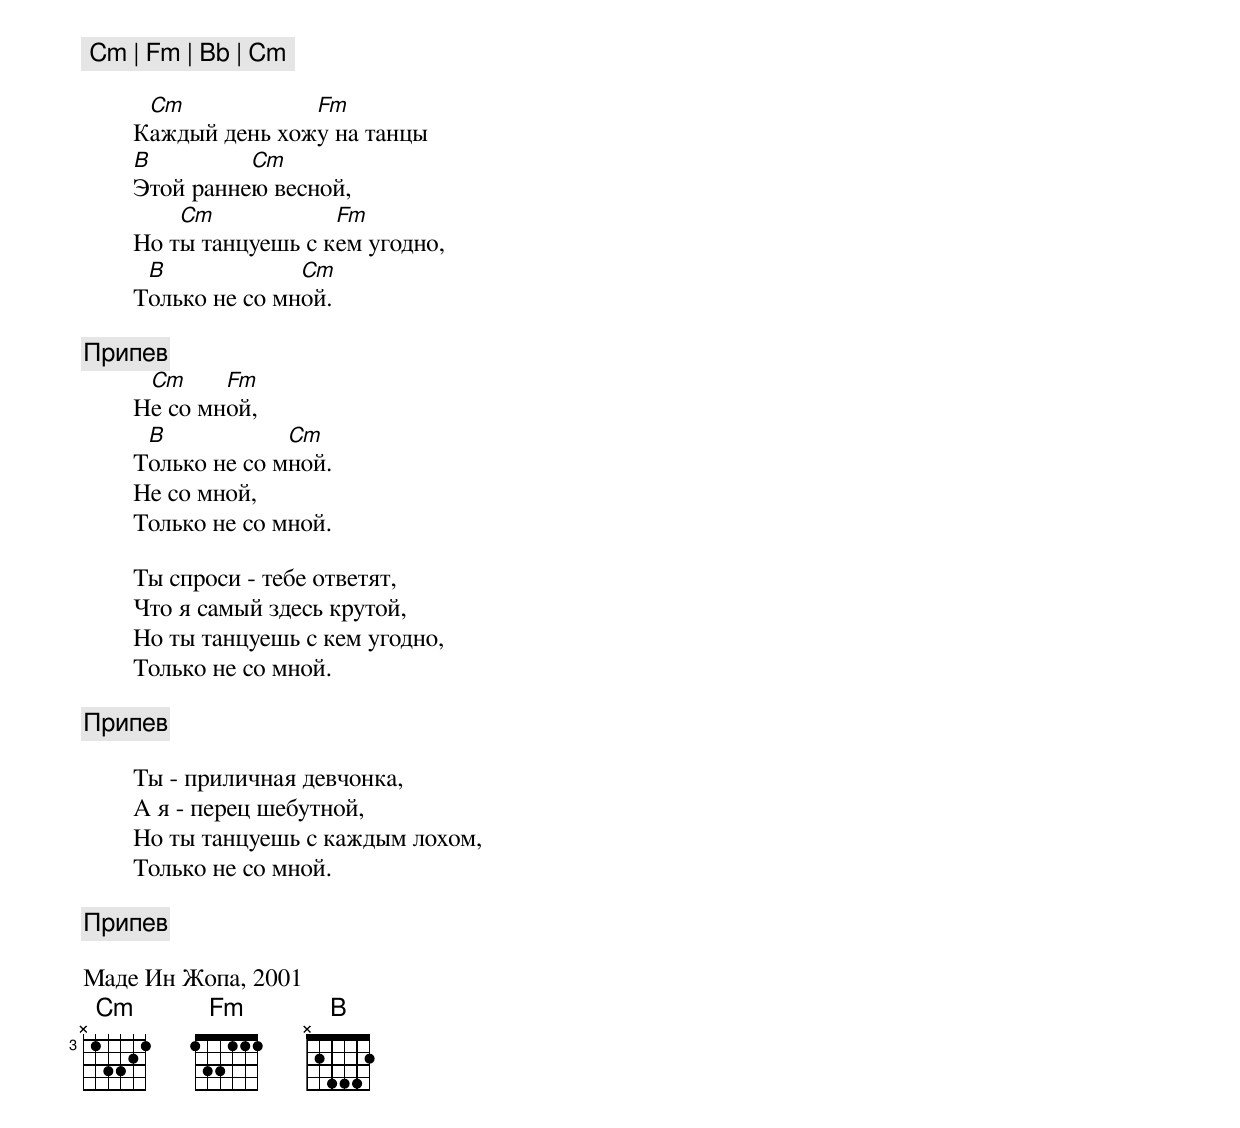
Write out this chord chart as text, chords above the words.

	[ Cm | Fm | Bb | Cm ]

	 Cm            Fm
	Каждый день хожу на танцы
	B         Cm
	Этой раннею весной,
	    Cm            Fm
	Но ты танцуешь с кем угодно,
	 B             Cm
	Только не со мной.

	[Припев]
	 Cm     Fm
	Не со мной,
	 B            Cm
	Только не со мной.
	Не со мной,
	Только не со мной.

	Ты спроси - тебе ответят,
	Что я самый здесь крутой,
	Но ты танцуешь с кем угодно,
	Только не со мной.

	[Припев]

	Ты - приличная девчонка,
	А я - перец шебутной,
	Но ты танцуешь с каждым лохом,
	Только не со мной.

	[Припев]

Маде Ин Жопа, 2001
